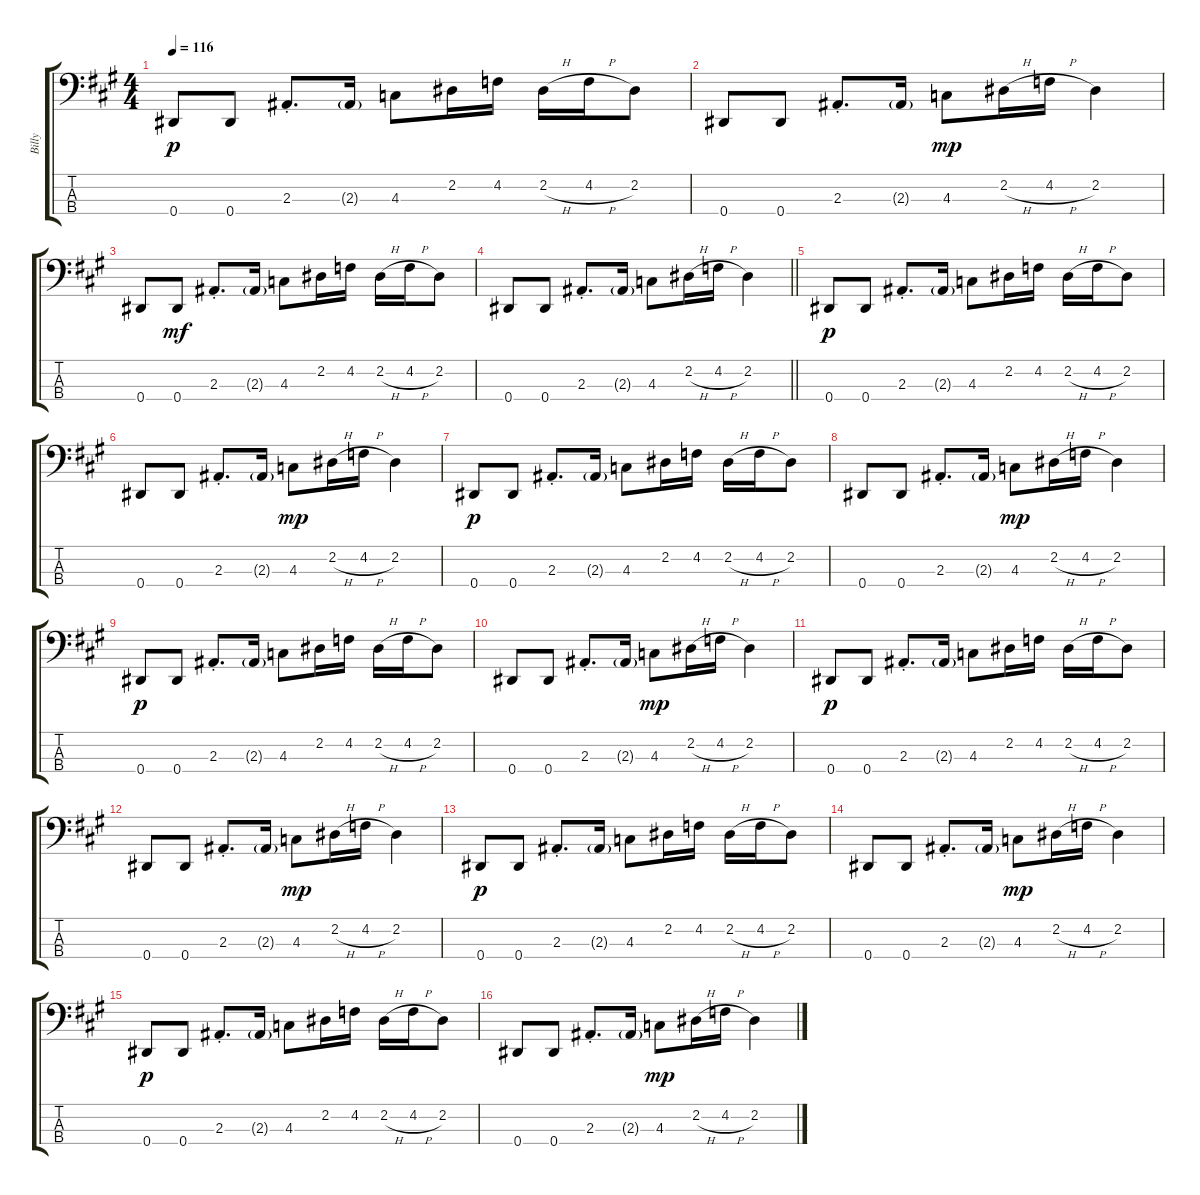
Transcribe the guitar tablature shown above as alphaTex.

\track ("Billy" "Billy") {instrument electricbassfinger}
\staff {score tabs}
\tuning (Gb2 Db2 Ab1 Eb1) {hide}
\ts (4 4)
\tempo 116
\clef f4
\ks a
0.4.8{dy p} 0.4.8 2.3{st}.8{d} 2.3{g}.16 4.3.8 2.2.16 4.2.16 2.2{h}.16 4.2{h}.16 2.2.8 |
0.4.8 0.4.8 2.3{st}.8{d} 2.3{g}.16 4.3.8{dy mp} 2.2{h}.16 4.2{h}.16 2.2.4 |
0.4.8 0.4.8{dy mf} 2.3{st}.8{d} 2.3{g}.16 4.3.8 2.2.16 4.2.16 2.2{h}.16 4.2{h}.16 2.2.8 |
\barLineRight lightlight
0.4.8 0.4.8 2.3{st}.8{d} 2.3{g}.16 4.3.8 2.2{h}.16 4.2{h}.16 2.2.4 |
0.4.8{dy p} 0.4.8 2.3{st}.8{d} 2.3{g}.16 4.3.8 2.2.16 4.2.16 2.2{h}.16 4.2{h}.16 2.2.8 |
0.4.8 0.4.8 2.3{st}.8{d} 2.3{g}.16 4.3.8{dy mp} 2.2{h}.16 4.2{h}.16 2.2.4 |
0.4.8{dy p} 0.4.8 2.3{st}.8{d} 2.3{g}.16 4.3.8 2.2.16 4.2.16 2.2{h}.16 4.2{h}.16 2.2.8 |
0.4.8 0.4.8 2.3{st}.8{d} 2.3{g}.16 4.3.8{dy mp} 2.2{h}.16 4.2{h}.16 2.2.4 |
0.4.8{dy p} 0.4.8 2.3{st}.8{d} 2.3{g}.16 4.3.8 2.2.16 4.2.16 2.2{h}.16 4.2{h}.16 2.2.8 |
0.4.8 0.4.8 2.3{st}.8{d} 2.3{g}.16 4.3.8{dy mp} 2.2{h}.16 4.2{h}.16 2.2.4 |
0.4.8{dy p} 0.4.8 2.3{st}.8{d} 2.3{g}.16 4.3.8 2.2.16 4.2.16 2.2{h}.16 4.2{h}.16 2.2.8 |
0.4.8 0.4.8 2.3{st}.8{d} 2.3{g}.16 4.3.8{dy mp} 2.2{h}.16 4.2{h}.16 2.2.4 |
0.4.8{dy p} 0.4.8 2.3{st}.8{d} 2.3{g}.16 4.3.8 2.2.16 4.2.16 2.2{h}.16 4.2{h}.16 2.2.8 |
0.4.8 0.4.8 2.3{st}.8{d} 2.3{g}.16 4.3.8{dy mp} 2.2{h}.16 4.2{h}.16 2.2.4 |
0.4.8{dy p} 0.4.8 2.3{st}.8{d} 2.3{g}.16 4.3.8 2.2.16 4.2.16 2.2{h}.16 4.2{h}.16 2.2.8 |
0.4.8 0.4.8 2.3{st}.8{d} 2.3{g}.16 4.3.8{dy mp} 2.2{h}.16 4.2{h}.16 2.2.4
